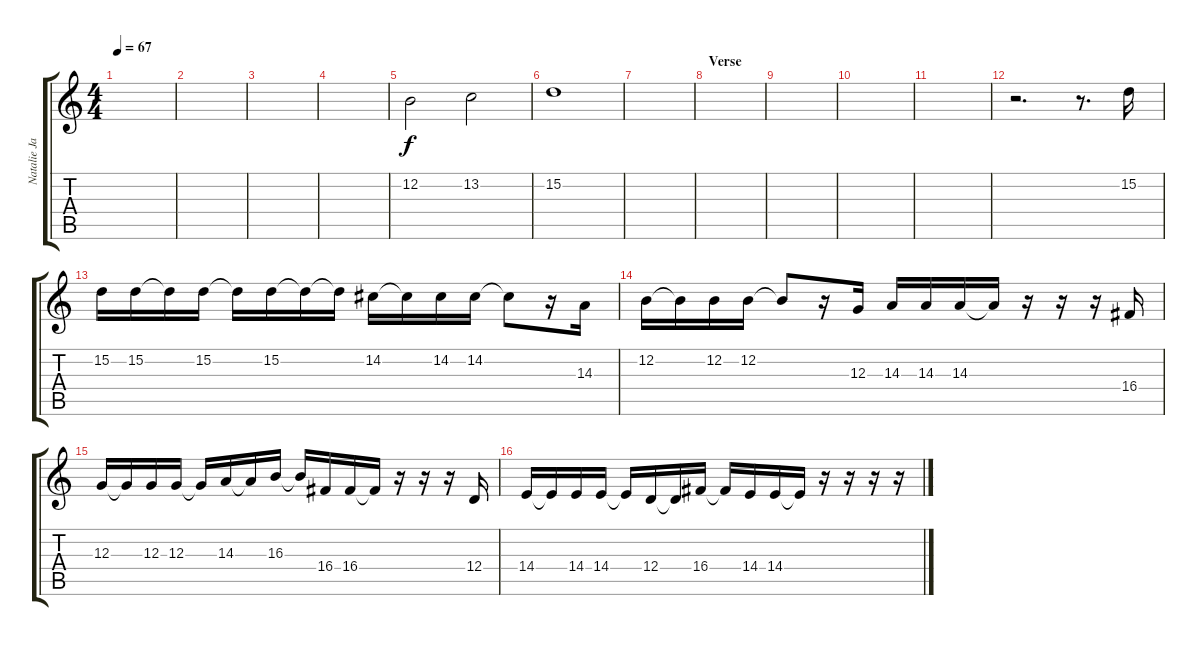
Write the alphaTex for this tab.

\track ("Natalie Jackson, Lynn Fiddmont-Linsey" "Natalie Ja") {instrument choiraahs}
\staff {score tabs}
\tuning (E4 B3 G3 D3 A2 E2) {hide}
\ts (4 4)
\tempo 67
\clef g2
\ks c
|
|
|
|
12.2.2 13.2.2 |
15.2.1{volume 2} |
|
\section ("" "Verse")
|
|
|
|
r.2{d volume 13} r.8{d} 15.2.16 |
15.2.16 15.2.16 15.2{t}.16 15.2.16 15.2{t}.16 15.2.16 15.2{t}.16 15.2{t}.16 14.2.16 14.2{t}.16 14.2.16 14.2.16 14.2{t}.8 r.16 14.3.16 |
12.2.16 12.2{t}.16 12.2.16 12.2.16 12.2{t}.8 r.16 12.3.16 14.3.16 14.3.16 14.3.16 14.3{t}.16 r.16 r.16 r.16 16.4.16 |
12.3.16 12.3{t}.16 12.3.16 12.3.16 12.3{t}.16 14.3.16 14.3{t}.16 16.3.16 16.3{t}.16 16.4.16 16.4.16 16.4{t}.16 r.16 r.16 r.16 12.4.16 |
14.4.16 14.4{t}.16 14.4.16 14.4.16 14.4{t}.16 12.4.16 12.4{t}.16 16.4.16 16.4{t}.16 14.4.16 14.4.16 14.4{t}.16 r.16 r.16 r.16 r.16
